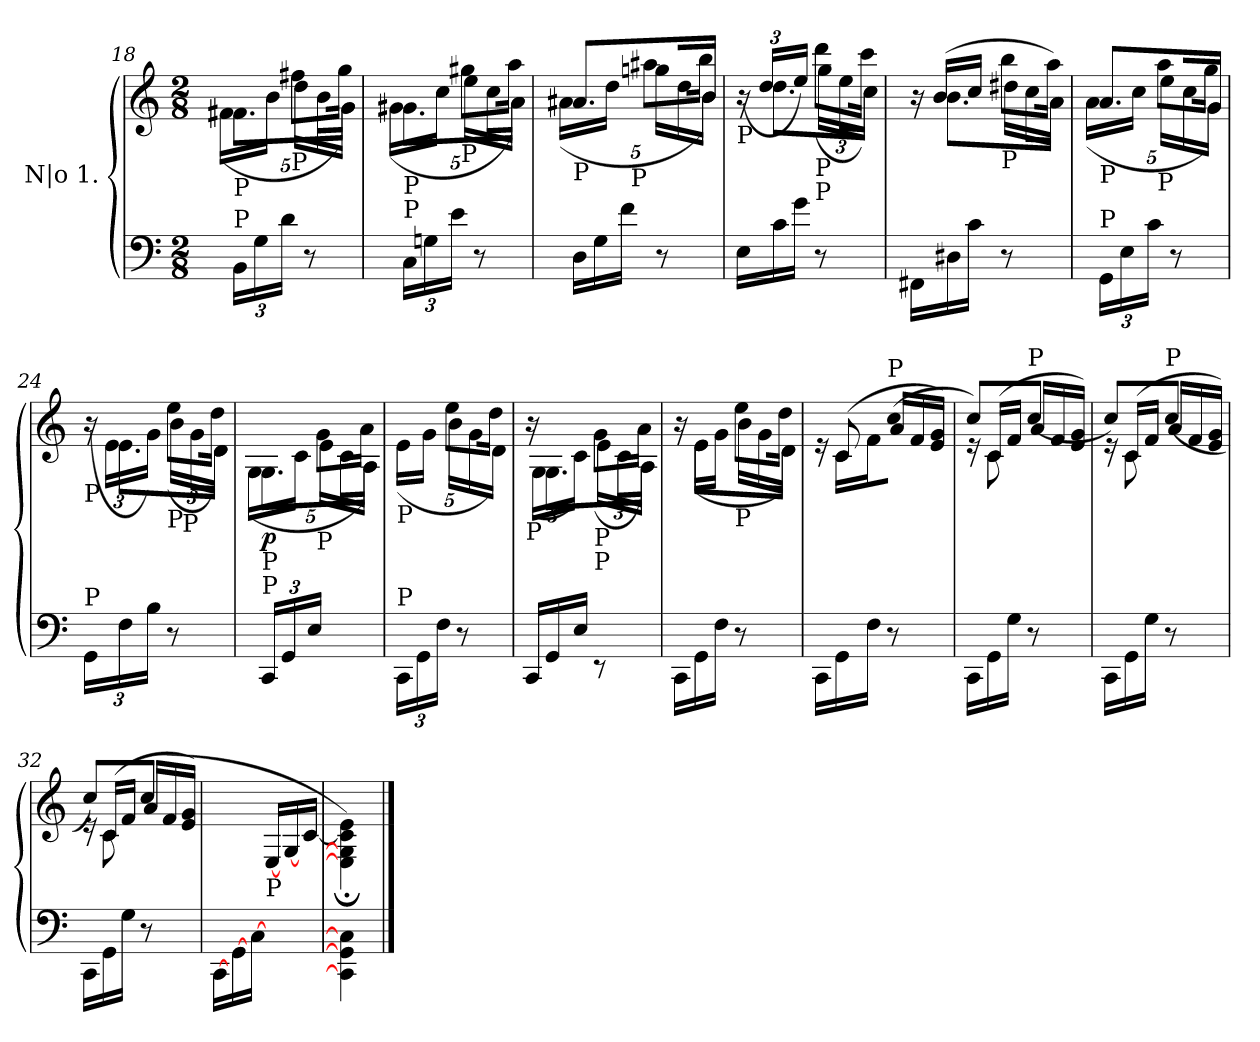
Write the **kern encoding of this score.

**kern	**kern	**dynam
*part1	*part1	*part1
*staff2	*staff1	*staff1/2
*I"N|o 1.	*	*
*clefF4	*clefG2	*
*k[]	*k[]	*
*M2/8	*M2/8	*
=18	=18	=18
*	*^	*
*Xbrackettup	*Xtuplet	*tuplet	*
*	*	*^	*
*	*	*Xbrackettup	*Xtuplet	*
!	!LO:TX:b:t=P	!	!	!
!LO:TX:a:t=P	!	!	!	!
24BB\LL	10.f#X\L	(>20f#\LL	20ryy	.
24G\	.	.	.	.
.	.	20b\JJ	20ryy	.
24d\JJ	.	.	.	.
!	!	!LO:TX:b:t=P	!	!
.	.	10ff#X\L	20dd\LL	.
8r	.	.	.	.
.	20ryy	.	20b\	.
.	20g\Jk	20gg\Jk)	20g\JJ	.
!!LO:LB:g=z	!!	!!
=19	=19	=19	=19	=19
*	*	*tuplet	*Xtuplet	*
!	!LO:TX:b:t=P	!	!	!
!LO:TX:a:t=P	!	!	!	!
24C\LL	10.g#X\L	(>20g#\LL	20ryy	.
24Gn\	.	.	.	.
.	.	20cc\JJ	20ryy	.
24e\JJ	.	.	.	.
!	!	!LO:TX:b:t=P	!	!
.	.	10gg#X\L	20ee\LL	.
8r	.	.	.	.
.	20ryy	.	20cc\	.
.	20a\Jk	20aa\Jk)	20a\JJ	.
=20	=20	=20	=20	=20
*Xtuplet	*	*tuplet	*Xtuplet	*
!	!LO:TX:b:t=P	!	!	!
24D\LL	10.a#X/L	(>20a#\LL	20ryy	.
24G\	.	.	.	.
.	.	20dd\JJ	20ryy	.
24f\JJ	.	.	.	.
!	!	!LO:TX:b:t=P	!	!
.	.	10aa#X\L	20ggn\LL	.
8r	.	.	.	.
.	20ryy	.	20dd\	.
.	20b/Jk	20bb\Jk)	20b\JJ	.
=21	=21	=21	=21	=21
*	*	*tuplet	*	*
!	!LO:TX:b:t=P	!	!	!
24E\LL	24ryy	(>24r	8ryy	.
24c\	12.dd\L	24dd/LL	.	.
24g\JJ	.	24ee/JJ)	.	.
*	*	*	*Xtuplet	*
!	!	!LO:TX:b:t=P	!	!
!	!	!LO:TX:b:t=P	!	!
8r	.	(>12ddd\L	24gg\LL	.
.	24ryy	.	24ee\	.
.	24cc\Jk	24ccc\Jk)	24cc\JJ	.
=22	=22	=22	=22	=22
24FF#X\LL	24ryy	24r	8ryy	.
24D#X\	12.b\L	(>24b/LL	.	.
24c\JJ	.	24cc/JJ	.	.
!	!	!LO:TX:b:t=P	!	!
8r	.	12bb\L	24dd#X\LL	.
.	24ryy	.	24cc\	.
.	24a\Jk	24aa\Jk)	24a\JJ	.
!!LO:PB:g=z	!!	!!
=23	=23	=23	=23	=23
*tuplet	*	*tuplet	*Xtuplet	*
!	!LO:TX:b:t=P	!	!	!
!LO:TX:a:t=P	!	!	!	!
24GG\LL	10.a/L	(>20a\LL	20ryy	.
24E\	.	.	.	.
.	.	20cc\JJ	20ryy	.
24c\JJ	.	.	.	.
!	!	!LO:TX:b:t=P	!	!
.	.	10aa\L	20ee\LL	.
8r	.	.	.	.
.	20ryy	.	20cc\	.
.	20g/Jk	20gg\Jk)	20g\JJ	.
=24	=24	=24	=24	=24
*	*	*tuplet	*	*
!	!LO:TX:b:t=P	!	!	!
!LO:TX:a:t=P	!	!	!	!
24GG\LL	24ryy	(>24r	8ryy	.
24F\	12.e\L	24e\LL	.	.
24B\JJ	.	24g\JJ)	.	.
*	*	*	*Xtuplet	*
!	!	!LO:TX:b:t=P	!	!
8r	.	(>12ee\L	24b\LL	.
!	!LO:TX:b:t=P	!	!	!
.	24ryy	.	24g\	.
.	24d\Jk	24dd\Jk)	24d\JJ	.
=25	=25	=25	=25	=25
*	*	*tuplet	*Xtuplet	*
!	!LO:TX:b:t=P	!	!	!
!LO:TX:a:t=P	!	!	!	!
!	!	!	!	!LO:DY:b
24CC/LL	10.G\L	(>20G\LL	20ryy	p
24GG/	.	.	.	.
.	.	20c\JJ	20ryy	.
24E/JJ	.	.	.	.
!	!	!LO:TX:b:t=P	!	!
.	.	10g\L	20e\LL	.
8ryy	.	.	.	.
.	20ryy	.	20c\	.
.	20A\Jk	20a\Jk)	20A\JJ	.
=26	=26	=26	=26	=26
*	*	*tuplet	*Xtuplet	*
!	!LO:TX:b:t=P	!	!	!
!LO:TX:a:t=P	!	!	!	!
24CC\LL	4ryy	(>20e\LL	20ryy	.
24GG\	.	.	.	.
.	.	20g\JJ	20ryy	.
24F\JJ	.	.	.	.
.	.	10ee\L	20b\LL	.
8r	.	.	.	.
.	.	.	20g\	.
.	.	20dd\Jk)	20d\JJ	.
=27	=27	=27	=27	=27
*Xtuplet	*	*tuplet	*	*
!	!LO:TX:b:t=P	!	!	!
24CC/LL	24ryy	(>24r	8ryy	.
24GG/	12.G\L	24G\LL	.	.
24E/JJ	.	24c\JJ)	.	.
*	*	*	*Xtuplet	*
!	!	!LO:TX:b:t=P	!	!
!	!	!LO:TX:b:t=P	!	!
8rEE	.	(>12g\L	24e\LL	.
.	24ryy	.	24c\	.
.	24A\Jk	24a\Jk)	24A\JJ	.
!!LO:LB:g=z	!!	!!
=28	=28	=28	=28	=28
24CC\LL	24rAyy	24r	8rcyy	.
24GG\	12e\L	(>24e\LL	.	.
24F\JJ	.	24g\JJ	.	.
!	!LO:TX:b:t=P	!	!	!
8r	12ryy	12ee\L	24b\LL	.
.	.	.	24g\	.
.	24d\Jk	24dd\Jk)	24d\JJ	.
=29	=29	=29	=29	=29
24CC\LL	4ryy	24r	24rAyy	.
24GG\	.	24c\LL	(<12c/	.
24F\JJ	.	24f\J	.	.
!	!	!LO:TX:a:t=P	!	!
8r	.	(>8cc\J	24a/LL	.
.	.	.	24f/	.
.	.	.	24e/ 24g/JJ)	.
=30	=30	=30	=30	=30
24CC\LL	24ryy	8cc/L)	24re	.
24GG\	12c\	.	(<24c/LL	.
24G\JJ	.	.	24f/JJ	.
!	!LO:TX:a:t=P	!	!	!
8r	8ryy	(>8cc/J	24a/LL	.
.	.	.	24f/	.
.	.	.	24e/ 24g/JJ)	.
=31	=31	=31	=31	=31
24CC\LL	24ryy	8cc/L)	24re	.
24GG\	12c\	.	(<24c/LL	.
24G\JJ	.	.	24f/JJ	.
!	!LO:TX:a:t=P	!	!	!
8r	8ryy	(>8cc/J	24a/LL	.
.	.	.	24f/	.
.	.	.	24e/ 24g/JJ)	.
=32	=32	=32	=32	=32
24CC\LL	24ryy	8cc/L)	24re	.
24GG\	12c\	.	(<24c/LL	.
24G\JJ	.	.	24f/JJ	.
8r	8ryy	(>8cc/J	24a/LL	.
.	.	.	24f/	.
.	.	.	24e/ 24g/JJ)	.
*	*	*v	*v	*
=33	=33	=33	=33
[24CC\LL	4ryy	8ryy	.
[24GG\	.	.	.
[24C\JJ	.	.	.
!	!	!LO:TX:b:t=P	!
8ryy	.	[24E/LL	.
.	.	[24G/	.
.	.	[24c/JJ	.
=34	=34	=34	=34
4CC\] 4GG\] 4C\]	4ryy	4E\]; 4G\]; 4c\]; 4e\;)	.
*	*v	*v	*
==	==	==
*-	*-	*-
